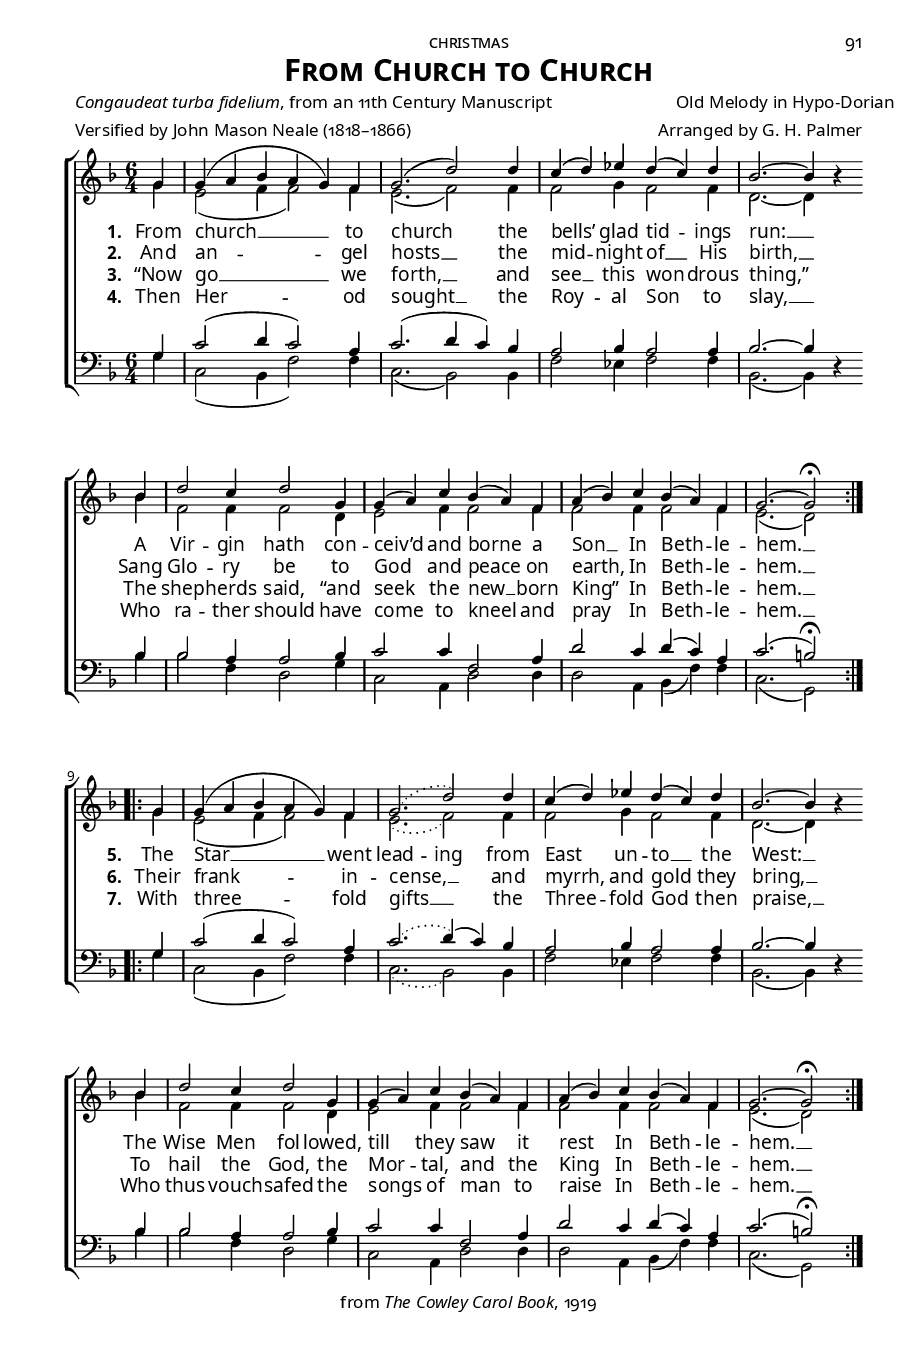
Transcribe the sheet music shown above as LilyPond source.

\version "2.14.2"
\include "util.ly"
\paper {
  print-all-headers = ##t
  paper-height = 9\in
  paper-width = 6\in
  indent = 0\in
  %system-system-spacing = #'((basic-distance . 10) (padding . 0))
  %score-markup-spacing =
  %  #'((basic-distance . 0)
  %     (minimum-distance . 0)
  %     (padding . -11)
  %     (stretchability . 100))
  system-system-spacing =
    #'((basic-distance . 0)
       (minimum-distance . 0)
       (padding . -1)
       (stretchability . 100))
  ragged-last-bottom = ##f
  ragged-bottom = ##f
  two-sided = ##t
  inner-margin = 0.5\in
  outer-margin = 0.25\in
  top-margin = 0.25\in
  bottom-margin = 0.25\in
  first-page-number = #091
  print-first-page-number = ##t
  headerLine = \markup{\override #'(font-name . "Garamond Premier Pro") \smallCapsOldStyle"christmas"}
  oddHeaderMarkup = \markup\fill-line{
     \override #'(font-name . "Garamond Premier Pro")\abs-fontsize #8.5
     \combine 
        \fill-line{"" \on-the-fly #print-page-number-check-first
        \oldStylePageNum""
        }
        \fill-line{\headerLine}
  }
  evenHeaderMarkup = \markup {
     \override #'(font-name . "Garamond Premier Pro")\abs-fontsize #8.5
     \combine
        \on-the-fly #print-page-number-check-first
        \oldStylePageNum""
        \fill-line{\headerLine}
  }
}

#(set-global-staff-size 15) \paper{ #(define fonts (make-pango-font-tree "GoudyOlSt BT" "Garamond Premier Pro" "Garamond Premier Pro" (/ 15 20))) }
global = {
  \key f \major
  \time 6/4
}

sopMusic = \relative c'' {
  \repeat volta 2 {
    \partial 4 g4 |
    g( a bes a g) f |
    g2.( d'2)  d4 |
    c( d) ees d( c) d |
    bes2.~ bes4 bes\rest \bar""\break bes |
    
    d2 c4 d2 g,4 |
    g( a) c bes( a) f |
    a( bes) c bes( a) f |
    \partial 4*5 g2.~ g2\fermata \break 
  }
  
  
  \repeat volta 2 {
    \partial 4 g4 |
    g( a bes a g) f |
    \slurDotted
    g2.( d'2)  d4 |
    \slurSolid
    c( d) ees d( c) d |
    bes2.~ bes4 bes\rest \bar""\break bes |
    
    d2 c4 d2 g,4 |
    g( a) c bes( a) f |
    a( bes) c bes( a) f |
    \partial 4*5 g2.~ g2\fermata \break 
  }
}
sopWords = \lyricmode {
  
}

altoMusic = \relative c'' {
  g4 |
  e2( f4 f2) f4 |
  e2.( f2) f4 |
  f2 g4 f2 f4 |
  d2.~ d4 s4 bes' |
  
  f2 f4 f2 d4 |
  e2 f4 f2 f4 |
  f2 f4 f2 f4 |
  e2.( d2)
  
  
  g4 |
  e2( f4 f2) f4 |
  \slurDotted
  e2.( f2) f4 |
  \slurSolid
  f2 g4 f2 f4 |
  d2.~ d4 s4 bes' |
  
  f2 f4 f2 d4 |
  e2 f4 f2 f4 |
  f2 f4 f2 f4 |
  e2.( d2)
}
altoWords = \lyricmode {
  \dropLyricsIX
  \set stanza = #"1. "
  From church __ to church the bells’ glad tid -- ings run: __
  A Vir -- gin hath con -- ceiv’d and borne a Son __ In Beth -- le -- hem. __
  
  
  \set stanza = #"5. "
  The Star __ went
  \set ignoreMelismata = ##t
  lead -- ing
  \unset ignoreMelismata
  from East un -- to __ the West: __
  The Wise Men fol -- lowed, till they saw it rest
  In Beth -- le -- hem. __
}
altoWordsII = \lyricmode {
  \dropLyricsIX
%\markup\italic
  \set stanza = #"2. "
  And an -- gel hosts __ the mid -- night of __ His birth, __
  Sang Glo -- ry be to God and peace on earth, In Beth -- le -- hem. __
  
  
  \set stanza = #"6. "
  Their frank -- in -- cense, __ and myrrh, and gold they bring, __
  To hail the God, the Mor -- tal, and the King
  In Beth -- le -- hem. __
}
altoWordsIII = \lyricmode {
  \dropLyricsIX
  \set stanza = #"3. "
  “Now go __ we forth, __ and see __ this won -- drous thing,”
  The shep -- herds said, “and seek the new __ born King” In Beth -- le -- hem. __
  
  
  \set stanza = #"7. "
  With three -- fold gifts __ the Three -- fold God then praise, __
  Who thus vouch -- safed the songs of man to raise
  In Beth -- le -- hem. __
}
altoWordsIV = \lyricmode {
  \dropLyricsIX
  \set stanza = #"4. "
  Then Her -- od sought __ the Roy -- al Son to slay, __
  Who ra -- ther should have come to kneel and pray
  In Beth -- le -- hem. __
}
altoWordsV = \lyricmode {
}
altoWordsVI = \lyricmode {
}
altoWordsVII = \lyricmode {
}
tenorMusic = \relative c' {
  g4 |
  c2( d4 c2) a4 |
  c2.( d4 c4) bes |
  a2 bes4 a2 a4 |
  bes2.~ bes4 s4 bes |
  
  bes2 a4 a2 bes4 |
  c2 c4 f,2 a4 |
  d2 c4 d( c) a |
  c2.( b2\fermata)
  
  
  g4 |
  c2( d4 c2) a4 |
  \slurDotted
  c2.( \slurSolid d4)( c4) bes |
  a2 bes4 a2 a4 |
  bes2.~ bes4 s4 bes |
  
  bes2 a4 a2 bes4 |
  c2 c4 f,2 a4 |
  d2 c4 d( c) a |
  c2.( b2\fermata)
}
tenorWords = \lyricmode {

}

bassMusic = \relative c' {
  g4 |
  c,2( bes4 f'2) f4 |
  c2.( bes2) bes4 |
  f'2 ees4 f2 f4 |
  bes,2.( bes4) d4\rest bes'4 |
  
  bes2 f4 d2 g4 |
  c,2 a4 d2 d4 |
  d2 a4 bes( f') f |
  c2.( g2)
  
  
  
  g'4 |
  c,2( bes4 f'2) f4 |
  \slurDotted
  c2.( bes2) bes4 |
  \slurSolid
  f'2 ees4 f2 f4 |
  bes,2.( bes4) d4\rest bes'4 |
  
  bes2 f4 d2 g4 |
  c,2 a4 d2 d4 |
  d2 a4 bes( f') f |
  c2.( g2)
}
bassWords = \lyricmode {

}

pianoRH = \relative c' {
  
}
pianoLH = \relative c' {
  
}

\score {
  <<
   \new ChoirStaff <<
%    \new Lyrics = sopranos { s1 }
    \new Staff = women <<
      \new Voice = "sopranos" {
        \voiceOne
        << \global \sopMusic >>
      }
      \new Voice = "altos" {
        \voiceTwo
        << \global \altoMusic >>
      }
    >>
    \new Staff = men <<
      \clef bass
      \new Voice = "tenors" {
        \voiceOne
        << \global \tenorMusic >>
      }
      \new Voice = "basses" {
        \voiceTwo << \global \bassMusic >>
      }
    >>
%    \new Lyrics = basses { s1 }
%    \context Lyrics = sopranos \lyricsto sopranos \sopWords
    \new Lyrics = "altosVII"  \with { alignBelowContext = #"women" } \lyricsto "sopranos" \altoWordsVII
    \new Lyrics = "altosVI"  \with { alignBelowContext = #"women" } \lyricsto "sopranos" \altoWordsVI
    \new Lyrics = "altosV"  \with { alignBelowContext = #"women" } \lyricsto "sopranos" \altoWordsV
    \new Lyrics = "altosIV"  \with { alignBelowContext = #"women" } \lyricsto "sopranos" \altoWordsIV
    \new Lyrics = "altosIII"  \with { alignBelowContext = #"women" } \lyricsto "sopranos" \altoWordsIII
    \new Lyrics = "altosII"  \with { alignBelowContext = #"women" } \lyricsto "sopranos" \altoWordsII
    \new Lyrics = "altos"  \with { alignBelowContext = #"women" \override VerticalAxisGroup #'nonstaff-relatedstaff-spacing = #'((padding . -0.5))} \lyricsto "sopranos" \altoWords
    \context Lyrics = tenors \lyricsto tenors \tenorWords
%    \context Lyrics = basses \lyricsto basses \bassWords
   >>
%    \new PianoStaff << \new Staff { \new Voice { \pianoRH } } \new Staff { \clef "bass" \pianoLH } >>
  >>
  \layout {
    \context {
      \Score
      %\override SpacingSpanner #'base-shortest-duration = #(ly:make-moment 1 8)
      %\override SpacingSpanner #'common-shortest-duration = #(ly:make-moment 1 4)
    }
    \context {
      % a little smaller so lyrics
      % can be closer to the staff
      \Staff
      \override VerticalAxisGroup #'minimum-Y-extent = #'(-3 . 3)
    }
  }
  \header {
    title = \markup{\override #'(font-name . "Garamond Premier Pro Semibold"){ \abs-fontsize #15 \smallCapsOldStyle"From Church to Church"}}
    poet = \markup\concat{\italic "Congaudeat turba fidelium" \oldStyleNum", from an 11th Century Manuscript"}
    meter = \markup\oldStyleNum"Versified by John Mason Neale (1818–1866)"
    composer = \markup\oldStyleNum"Old Melody in Hypo-Dorian Mode"
    arranger = \markup\oldStyleNum"Arranged by G. H. Palmer"
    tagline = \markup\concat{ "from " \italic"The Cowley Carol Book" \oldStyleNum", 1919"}
  }
}
\header {
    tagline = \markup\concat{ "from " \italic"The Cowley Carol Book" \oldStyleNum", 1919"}
  }
